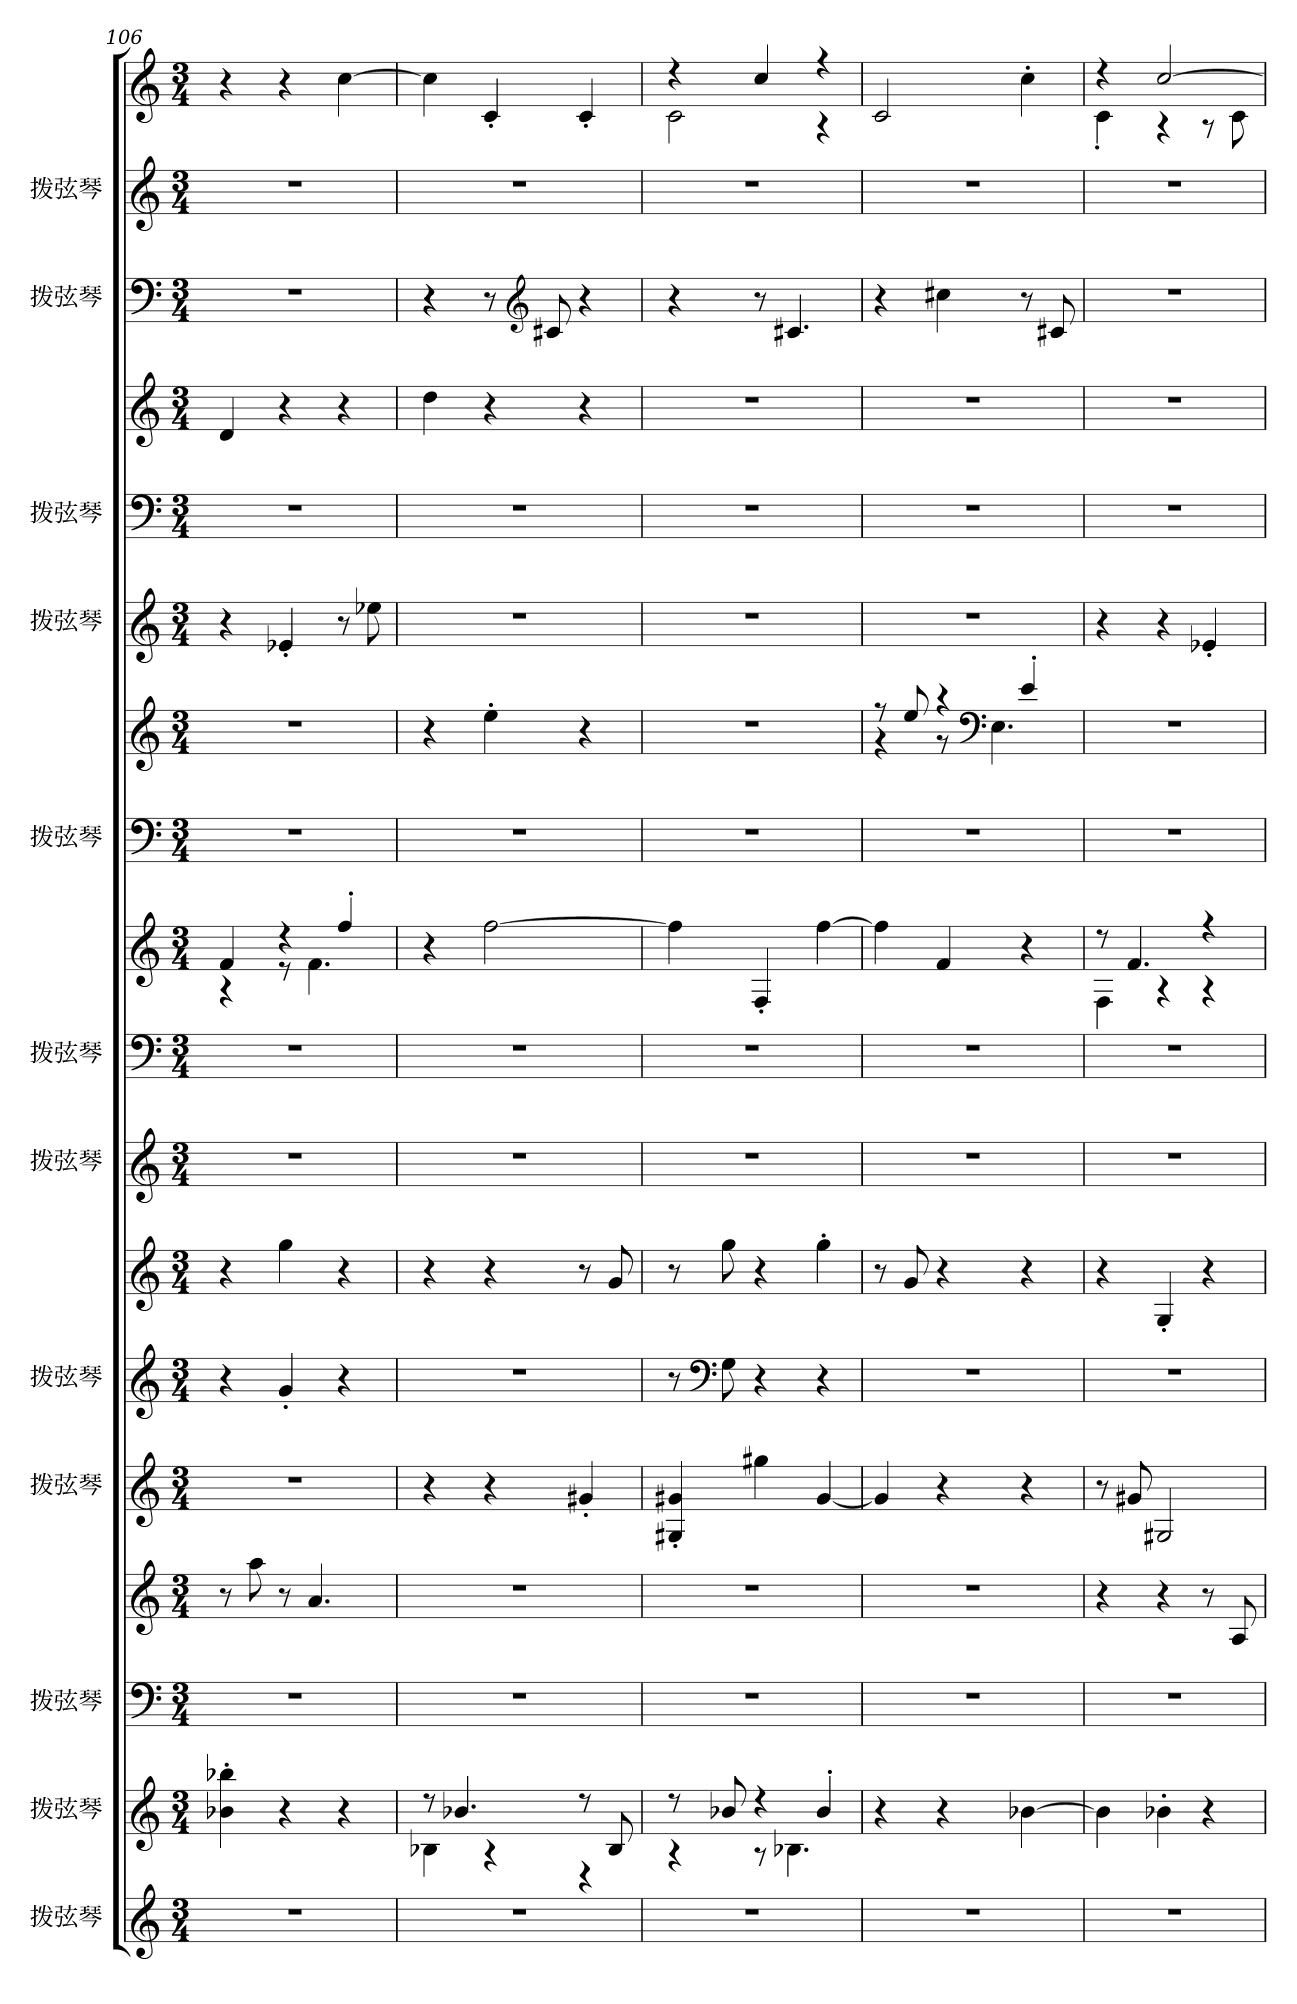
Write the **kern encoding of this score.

**kern	**kern	**kern	**kern	**kern	**kern	**kern	**kern	**kern	**kern	**kern	**kern	**kern	**kern	**kern	**kern	**kern	**kern
*part12	*part11	*part10	*part10	*part9	*part8	*part8	*part7	*part6	*part6	*part5	*part5	*part4	*part3	*part3	*part2	*part1	*part1
*staff18	*staff17	*staff16	*staff15	*staff14	*staff13	*staff12	*staff11	*staff10	*staff9	*staff8	*staff7	*staff6	*staff5	*staff4	*staff3	*staff2	*staff1
*I"拨弦琴	*I"拨弦琴	*I"拨弦琴	*	*I"拨弦琴	*I"拨弦琴	*	*I"拨弦琴	*I"拨弦琴	*	*I"拨弦琴	*	*I"拨弦琴	*I"拨弦琴	*	*I"拨弦琴	*I"拨弦琴	*
*clefG2	*clefG2	*clefF4	*clefG2	*clefG2	*clefG2	*clefG2	*clefG2	*clefF4	*clefG2	*clefF4	*clefG2	*clefG2	*clefF4	*clefG2	*clefF4	*clefG2	*clefG2
*k[]	*k[]	*k[]	*k[]	*k[]	*k[]	*k[]	*k[]	*k[]	*k[]	*k[]	*k[]	*k[]	*k[]	*k[]	*k[]	*k[]	*k[]
*M3/4	*M3/4	*M3/4	*M3/4	*M3/4	*M3/4	*M3/4	*M3/4	*M3/4	*M3/4	*M3/4	*M3/4	*M3/4	*M3/4	*M3/4	*M3/4	*M3/4	*M3/4
=106	=106	=106	=106	=106	=106	=106	=106	=106	=106	=106	=106	=106	=106	=106	=106	=106	=106
*	*	*	*	*	*	*	*	*	*^	*	*	*	*	*	*	*	*
2.r	4b-X\' 4bb-X\'	2.r	8r	2.r	4r	4r	2.r	2.r	4f/	4r	2.r	2.r	4r	2.r	4d/	2.r	2.r	4r
.	.	.	8aa\	.	.	.	.	.	.	.	.	.	.	.	.	.	.	.
.	4r	.	8r	.	4g'/	4gg\	.	.	4r	8r	.	.	4e-X'/	.	4r	.	.	4r
.	.	.	4.a/	.	.	.	.	.	.	4.f\	.	.	.	.	.	.	.	.
.	4r	.	.	.	4r	4r	.	.	4ff'/	.	.	.	8r	.	4r	.	.	[4cc\
.	.	.	.	.	.	.	.	.	.	.	.	.	8ee-X\	.	.	.	.	.
*	*	*	*	*	*	*	*	*	*v	*v	*	*	*	*	*	*	*	*
!!LO:PB:g=z
=107	=107	=107	=107	=107	=107	=107	=107	=107	=107	=107	=107	=107	=107	=107	=107	=107	=107
*	*^	*	*	*	*	*	*	*	*	*	*	*	*	*	*	*	*
2.r	8r	4B-X\	2.r	2.r	4r	2.r	4r	2.r	2.r	4r	2.r	4r	2.r	2.r	4dd\	4r	2.r	4cc\]
.	4.b-X/	.	.	.	.	.	.	.	.	.	.	.	.	.	.	.	.	.
.	.	4r	.	.	4r	.	4r	.	.	[2ff\	.	4ee'\	.	.	4r	8r	.	4c'/
*	*	*	*	*	*	*	*	*	*	*	*	*	*	*	*	*clefG2	*	*
.	.	.	.	.	.	.	.	.	.	.	.	.	.	.	.	8c#X/	.	.
.	8r	4r	.	.	4g#X'/	.	8r	.	.	.	.	4r	.	.	4r	4r	.	4c'/
.	8B-/	.	.	.	.	.	8g/	.	.	.	.	.	.	.	.	.	.	.
=108	=108	=108	=108	=108	=108	=108	=108	=108	=108	=108	=108	=108	=108	=108	=108	=108	=108	=108
*	*	*	*	*	*	*	*	*	*	*	*	*	*	*	*	*	*	*^
2.r	8r	4r	2.r	2.r	4G#X/' 4g#X/'	8r	8r	2.r	2.r	4ff\]	2.r	2.r	2.r	2.r	2.r	4r	2.r	4r	2c\
*	*	*	*	*	*	*clefF4	*	*	*	*	*	*	*	*	*	*	*	*	*
.	8b-X/	.	.	.	.	8G\	8gg\	.	.	.	.	.	.	.	.	.	.	.	.
.	4r	8r	.	.	4gg#X\	4r	4r	.	.	4F'/	.	.	.	.	.	8r	.	4cc/	.
.	.	4.B-X\	.	.	.	.	.	.	.	.	.	.	.	.	.	4.c#X/	.	.	.
.	4b-'/	.	.	.	[4g#/	4r	4gg'\	.	.	[4ff\	.	.	.	.	.	.	.	4r	4r
*	*v	*v	*	*	*	*	*	*	*	*	*	*	*	*	*	*	*	*v	*v
=109	=109	=109	=109	=109	=109	=109	=109	=109	=109	=109	=109	=109	=109	=109	=109	=109	=109
*	*	*	*	*	*	*	*	*	*	*	*^	*	*	*	*	*	*
2.r	4r	2.r	2.r	4g#/]	2.r	8r	2.r	2.r	4ff\]	2.r	8r	4r	2.r	2.r	2.r	4r	2.r	2c/
.	.	.	.	.	.	8g/	.	.	.	.	8ee/	.	.	.	.	.	.	.
.	4r	.	.	4r	.	4r	.	.	4f/	.	4r	8r	.	.	.	4cc#X\	.	.
*	*	*	*	*	*	*	*	*	*	*	*clefF4	*	*	*	*	*	*	*
.	.	.	.	.	.	.	.	.	.	.	.	4.E\	.	.	.	.	.	.
.	[4b-X\	.	.	4r	.	4r	.	.	4r	.	4e'/	.	.	.	.	8r	.	4cc'\
.	.	.	.	.	.	.	.	.	.	.	.	.	.	.	.	8c#X/	.	.
*	*	*	*	*	*	*	*	*	*	*	*v	*v	*	*	*	*	*	*
=110	=110	=110	=110	=110	=110	=110	=110	=110	=110	=110	=110	=110	=110	=110	=110	=110	=110
*	*	*	*	*	*	*	*	*	*^	*	*	*	*	*	*	*	*^
2.r	4b-\]	2.r	4r	8r	2.r	4r	2.r	2.r	8r	4F\	2.r	2.r	4r	2.r	2.r	2.r	2.r	4r	4c'\
.	.	.	.	8g#X/	.	.	.	.	4.f/	.	.	.	.	.	.	.	.	.	.
.	4b-X'\	.	4r	2G#X/	.	4G'/	.	.	.	4r	.	.	4r	.	.	.	.	[2cc/	4r
.	4r	.	8r	.	.	4r	.	.	4r	4r	.	.	4e-X'/	.	.	.	.	.	8r
.	.	.	8A/	.	.	.	.	.	.	.	.	.	.	.	.	.	.	.	8c\
*	*	*	*	*	*	*	*	*	*v	*v	*	*	*	*	*	*	*	*v	*v
=	=	=	=	=	=	=	=	=	=	=	=	=	=	=	=	=	=
*-	*-	*-	*-	*-	*-	*-	*-	*-	*-	*-	*-	*-	*-	*-	*-	*-	*-
